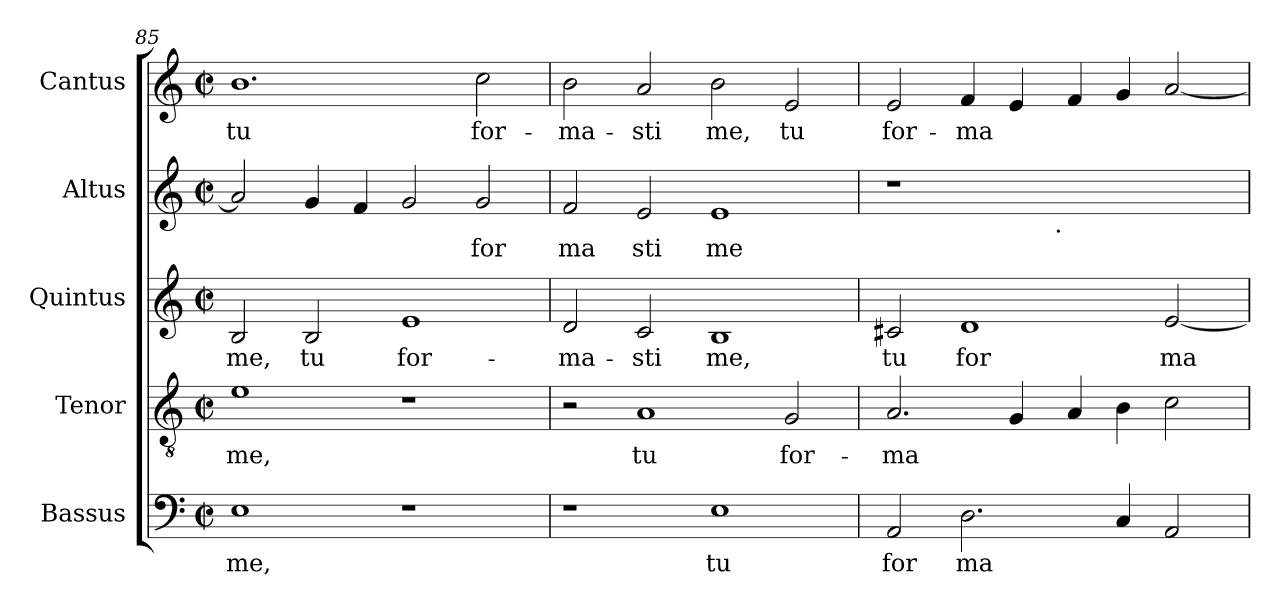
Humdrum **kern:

**kern	**text	**kern	**text	**kern	**text	**kern	**text	**kern	**text
*part5	*part5	*part4	*part4	*part3	*part3	*part2	*part2	*part1	*part1
*staff5	*staff5	*staff4	*staff4	*staff3	*staff3	*staff2	*staff2	*staff1	*staff1
*I"Bassus	*	*I"Tenor	*	*I"Quintus	*	*I"Altus	*	*I"Cantus	*
*clefF4	*	*clefGv2	*	*clefG2	*	*clefG2	*	*clefG2	*
*k[]	*	*k[]	*	*k[]	*	*k[]	*	*k[]	*
*C:	*	*C:	*	*C:	*	*C:	*	*C:	*
*M2/2	*	*M2/2	*	*M2/2	*	*M2/2	*	*M2/2	*
*met(c|)	*	*met(c|)	*	*met(c|)	*	*met(c|)	*	*met(c|)	*
=85	=85	=85	=85	=85	=85	=85	=85	=85	=85
!	!LO:LY:b:cj	!	!LO:LY:b:cj	!	!LO:LY:b:cj	!	!LO:LY:b:cj	!	!LO:LY:b:cj
1E	me,	1e	me,	2B/	me,	2a/]	.	1.b	tu
!	!	!	!	!	!LO:LY:b:cj	!	!LO:LY:b:cj	!	!
.	.	.	.	2B/	tu	4g/	.	.	.
!	!	!	!	!	!	!	!LO:LY:b:cj	!	!
.	.	.	.	.	.	4f/	.	.	.
!	!	!	!	!	!LO:LY:b:cj	!	!LO:LY:b:cj	!	!
1r	.	1r	.	1e	for-	2g/	.	.	.
!	!	!	!	!	!	!	!LO:LY:b:cj	!	!LO:LY:b:cj
.	.	.	.	.	.	2g/	for	2cc\	for-
=86	=86	=86	=86	=86	=86	=86	=86	=86	=86
!	!	!	!	!	!LO:LY:b:cj	!	!LO:LY:b:cj	!	!LO:LY:b:cj
1r	.	2r	.	2d/	-ma-	2f/	ma	2b\	-ma-
!	!	!	!LO:LY:b:cj	!	!LO:LY:b:cj	!	!LO:LY:b:cj	!	!LO:LY:b:cj
.	.	1A	tu	2c/	-sti	2e/	sti	2a/	-sti
!	!LO:LY:b:cj	!	!	!	!LO:LY:b:cj	!	!LO:LY:b:cj	!	!LO:LY:b:cj
1E	tu	.	.	1B	me,	1e	me	2b\	me,
!	!	!	!LO:LY:b:cj	!	!	!	!	!	!LO:LY:b:cj
.	.	2G/	for-	.	.	.	.	2e/	tu
!!LO:PB:g=z
=87	=87	=87	=87	=87	=87	=87	=87	=87	=87
!	!LO:LY:b:cj	!	!LO:LY:b:cj	!	!LO:LY:b:cj	!	!	!	!LO:LY:b:cj
*	*	*	*	*	*	*^	*	*	*
2AA/	for	2.A/	-ma	2c#X/	tu	1r	2ryy	.	2e/	for-
!	!LO:LY:b:cj	!	!	!	!LO:LY:b:cj	!	!	!	!	!LO:LY:b:cj
2.D\	ma	.	.	1d	for	.	4...ryy	.	4f/	-ma-
!	!	!	!LO:LY:b:cj	!	!	!	!	!	!	!LO:LY:b:cj
.	.	4G/	.	.	.	.	.	.	4e/	--
!	!	!	!	!	!	!	!LO:TX:b:t=.	!	!	!
.	.	.	.	.	.	.	1ryy	.	.	.
!	!	!	!LO:LY:b:cj	!	!	!	!	!	!	!LO:LY:b:cj
.	.	4A/	.	.	.	1ryy	.	.	4f/	--
!	!LO:LY:b:cj	!	!LO:LY:b:cj	!	!	!	!	!	!	!LO:LY:b:cj
4C/	.	4B\	.	.	.	.	.	.	4g/	--
!	!LO:LY:b:cj	!	!LO:LY:b:cj	!	!LO:LY:b:cj	!	!	!	!	!LO:LY:b:cj
2AA/	.	2c\	.	[<2e/	ma	.	.	.	[<2a/	--
.	.	.	.	.	.	.	32ryy	.	.	.
*	*	*	*	*	*	*v	*v	*	*	*
=	=	=	=	=	=	=	=	=	=
*-	*-	*-	*-	*-	*-	*-	*-	*-	*-
